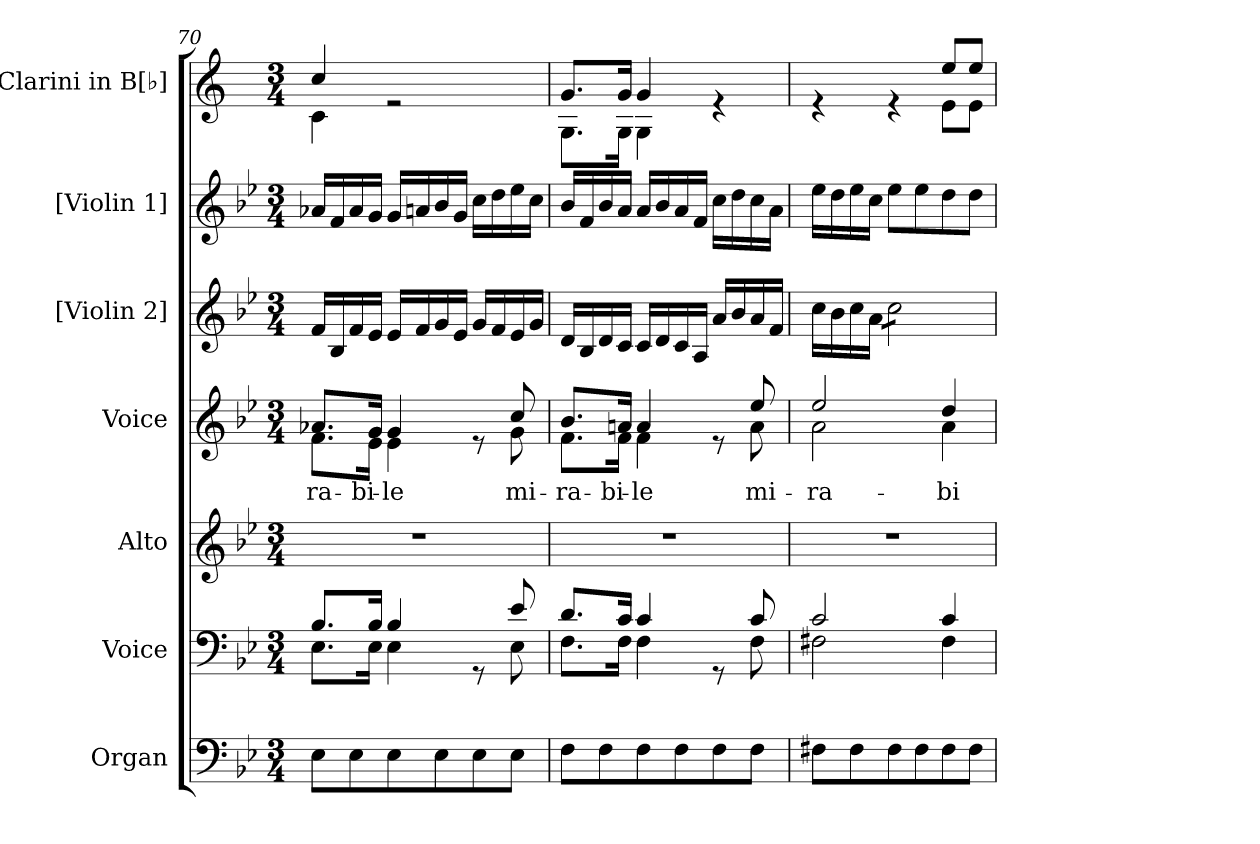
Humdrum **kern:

**kern	**kern	**kern	**kern	**text	**kern	**kern	**kern
*part7	*part6	*part5	*part4	*part4	*part3	*part2	*part1
*staff7	*staff6	*staff5	*staff4	*staff4	*staff3	*staff2	*staff1
*I"Organ	*I"Voice	*I"Alto	*I"Voice	*	*I"[Violin 2]	*I"[Violin 1]	*I"Clarini in B[♭]
*	*	*I'A	*	*	*I'Vln	*I'Vln	*
*clefF4	*clefF4	*clefG2	*clefG2	*	*clefG2	*clefG2	*clefG2
*	*	*	*	*	*	*	*ITrd1c2
*k[b-e-]	*k[b-e-]	*k[b-e-]	*k[b-e-]	*	*k[b-e-]	*k[b-e-]	*k[b-e-]
*M3/4	*M3/4	*M3/4	*M3/4	*	*M3/4	*M3/4	*M3/4
=70	=70	=70	=70	=70	=70	=70	=70
*	*^	*	*	*	*	*	*
!	!	!	!	!	!LO:LY:b	!	!	!
*	*	*	*	*^	*	*	*	*^
8E-\L	8.B-/L	8.E-\L	2.r	8.a-X/L	8.f\L	-ra-	16f/LL	16a-X/LL	4b-/	4B-\
.	.	.	.	.	.	.	16B-/	16f/	.	.
8E-\	.	.	.	.	.	.	16f/	16a-/	.	.
!	!	!	!	!	!	!LO:LY:b	!	!	!	!
.	16B-/Jk	16E-\Jk	.	16g/Jk	16e-\Jk	-bi-	16e-/JJ	16g/JJ	.	.
!	!	!	!	!	!	!LO:LY:b	!	!	!	!
8E-\	4B-/	4E-\	.	4g/	4e-\	-le	16e-/LL	16g/LL	2re	2ryy
.	.	.	.	.	.	.	16f/	16an/	.	.
8E-\	.	.	.	.	.	.	16g/	16b-/	.	.
.	.	.	.	.	.	.	16e-/JJ	16g/JJ	.	.
8E-\	8rGG	8ryy	.	8re	8ryy	.	16g/LL	16cc\LL	.	.
.	.	.	.	.	.	.	16f/	16dd\	.	.
!	!	!	!	!	!	!LO:LY:b	!	!	!	!
8E-\J	8e-/	8E-\	.	8cc/	8g\	mi-	16e-/	16ee-\	.	.
.	.	.	.	.	.	.	16g/JJ	16cc\JJ	.	.
!!LO:PB:g=z	!!
=71	=71	=71	=71	=71	=71	=71	=71	=71	=71	=71
!	!	!	!	!	!	!LO:LY:b	!	!	!	!
8F\L	8.d/L	8.F\L	2.r	8.b-/L	8.f\L	-ra-	16d/LL	16b-/LL	8.f/L	8.F\L
.	.	.	.	.	.	.	16B-/	16f/	.	.
8F\	.	.	.	.	.	.	16d/	16b-/	.	.
!	!	!	!	!	!	!LO:LY:b	!	!	!	!
.	16c/Jk	16F\Jk	.	16an/Jk	16f\Jk	-bi-	16c/JJ	16a/JJ	16f/Jk	16F\Jk
!	!	!	!	!	!	!LO:LY:b	!	!	!	!
8F\	4c/	4F\	.	4a/	4f\	-le	16c/LL	16a/LL	4f/	4F\
.	.	.	.	.	.	.	16d/	16b-/	.	.
8F\	.	.	.	.	.	.	16c/	16a/	.	.
.	.	.	.	.	.	.	16A/JJ	16f/JJ	.	.
8F\	8rGG	8ryy	.	8re	8ryy	.	16a/LL	16cc\LL	4re	4ryy
.	.	.	.	.	.	.	16b-/	16dd\	.	.
!	!	!	!	!	!	!LO:LY:b	!	!	!	!
8F\J	8c/	8F\	.	8ee-/	8a\	mi-	16a/	16cc\	.	.
.	.	.	.	.	.	.	16f/JJ	16a\JJ	.	.
=72	=72	=72	=72	=72	=72	=72	=72	=72	=72	=72
!	!	!	!	!	!	!LO:LY:b	!	!	!	!
8F#X\L	2c/	2F#X\	2.r	2ee-/	2a\	-ra-	16cc\LL	16ee-\LL	4re	2ryy
.	.	.	.	.	.	.	16b-\	16dd\	.	.
8F#\	.	.	.	.	.	.	16cc\	16ee-\	.	.
.	.	.	.	.	.	.	16a\JJ	16cc\JJ	.	.
*	*	*	*	*	*	*	*tremolo	*	*	*
8F#\	.	.	.	.	.	.	8cc\L	8ee-\L	4re	.
8F#\	.	.	.	.	.	.	8cc\	8ee-\	.	.
!	!	!	!	!	!	!LO:LY:b	!	!	!	!
8F#\	4c/	4F#\	.	4dd/	4a\	-bi-	8cc\	8dd\	8dd/L	8d\L
8F#\J	.	.	.	.	.	.	8cc\J	8dd\J	8dd/J	8d\J
*	*	*	*	*	*	*	*Xtremolo	*	*	*
*	*v	*v	*	*v	*v	*	*	*	*v	*v
=	=	=	=	=	=	=	=
*-	*-	*-	*-	*-	*-	*-	*-
